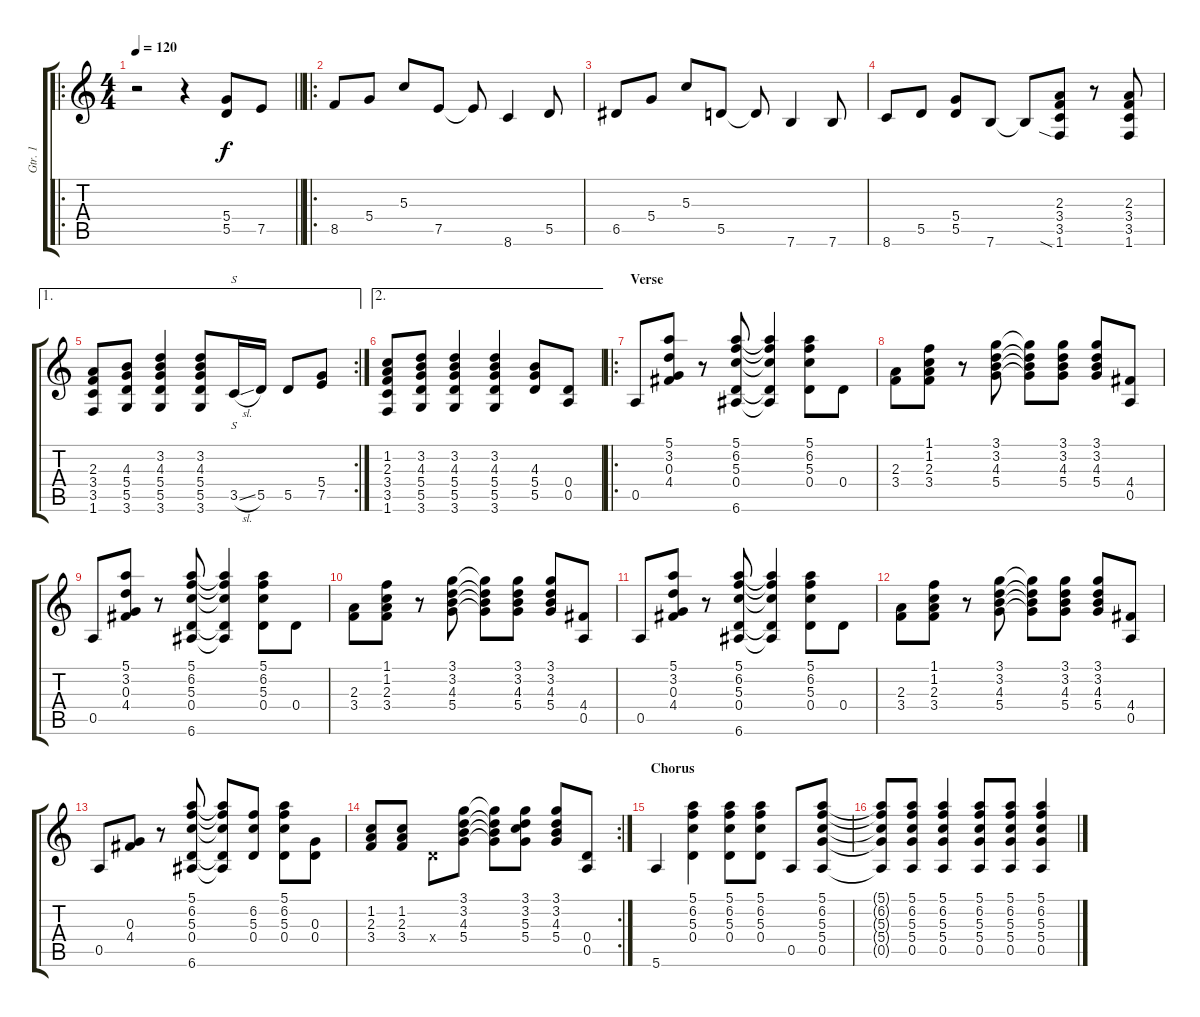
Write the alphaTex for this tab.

\track ("Gtr. 1" "Gtr. 1") {instrument acousticguitarsteel}
\staff {score tabs}
\tuning (E4 B3 G3 D3 A2 E2) {hide}
\ro
\ts (4 4)
\tempo 120
\clef g2
\barLineRight lightlight
\ks c
r.2{dy f instrument acousticguitarsteel} r.4 (5.4 5.5).8 7.5.8 |
\ro
8.5.8 5.4.8 5.3.8 7.5.8 7.5{t}.8 8.6.4 5.5.8 |
6.5.8 5.4.8 5.3.8 5.5.8 5.5{t}.8 7.6.4 7.6.8 |
8.6.8 5.5.8 (5.4 5.5).8 7.6.8 7.6{t}.8 (2.3 3.4 3.5 1.6{sia}).8 r.8 (2.3 3.4 3.5 1.6).8 |
\ae 1
\rc 2
(2.3 3.4 3.5 1.6).8 (4.3 5.4 5.5 3.6).8 (3.2 4.3 5.4 5.5 3.6).4 (3.2 4.3 5.4 5.5 3.6).8 3.5{sl}.16{s} 5.5.16 5.5.8 (5.4 7.5).8 |
\ae 2
(1.2 2.3 3.4 3.5 1.6).8 (3.2 4.3 5.4 5.5 3.6).8 (3.2 4.3 5.4 5.5 3.6).4 (3.2 4.3 5.4 5.5 3.6).4 (4.3 5.4 5.5).8 (0.4 0.5).8 |
\ro
\section ("" "Verse")
0.5.8 (5.1 3.2 0.3 4.4).8 r.8 (5.1 6.2 5.3 0.4 6.6).8 (5.1{t} 6.2{t} 5.3{t} 0.4{t} 6.6{t}).4 (5.1 6.2 5.3 0.4).8 0.4.8 |
(2.3 3.4).8 (1.1 1.2 2.3 3.4).8 r.8 (3.1 3.2 4.3 5.4).8 (3.1{t} 3.2{t} 4.3{t} 5.4{t}).8 (3.1 3.2 4.3 5.4).8 (3.1 3.2 4.3 5.4).8 (4.4 0.5).8 |
0.5.8 (5.1 3.2 0.3 4.4).8 r.8 (5.1 6.2 5.3 0.4 6.6).8 (5.1{t} 6.2{t} 5.3{t} 0.4{t} 6.6{t}).4 (5.1 6.2 5.3 0.4).8 0.4.8 |
(2.3 3.4).8 (1.1 1.2 2.3 3.4).8 r.8 (3.1 3.2 4.3 5.4).8 (3.1{t} 3.2{t} 4.3{t} 5.4{t}).8 (3.1 3.2 4.3 5.4).8 (3.1 3.2 4.3 5.4).8 (4.4 0.5).8 |
0.5.8 (5.1 3.2 0.3 4.4).8 r.8 (5.1 6.2 5.3 0.4 6.6).8 (5.1{t} 6.2{t} 5.3{t} 0.4{t} 6.6{t}).4 (5.1 6.2 5.3 0.4).8 0.4.8 |
(2.3 3.4).8 (1.1 1.2 2.3 3.4).8 r.8 (3.1 3.2 4.3 5.4).8 (3.1{t} 3.2{t} 4.3{t} 5.4{t}).8 (3.1 3.2 4.3 5.4).8 (3.1 3.2 4.3 5.4).8 (4.4 0.5).8 |
0.5.8 (0.3 4.4).8 r.8 (5.1 6.2 5.3 0.4 6.6).8 (5.1{t} 6.2{t} 5.3{t} 0.4{t} 6.6{t}).8 (6.2 5.3 0.4).8 (5.1 6.2 5.3 0.4).8 (0.3 0.4).8 |
\rc 2
(1.2 2.3 3.4).8 (1.2 2.3 3.4).8 0.4{x}.8 (3.1 3.2 4.3 5.4).8 (3.1{t} 3.2{t} 4.3{t} 5.4{t}).8 (3.1 3.2 5.3 5.4).8 (3.1 3.2 4.3 5.4).8 (0.4 0.5).8 |
\section ("" "Chorus")
5.6.4 (5.1 6.2 5.3 0.4).4 (5.1 6.2 5.3 0.4).8 (5.1 6.2 5.3 0.4).8 0.5.8 (5.1 6.2 5.3 5.4 0.5).8 |
(5.1{t} 6.2{t} 5.3{t} 5.4{t} 0.5{t}).8 (5.1 6.2 5.3 5.4 0.5).8 (5.1 6.2 5.3 5.4 0.5).4 (5.1 6.2 5.3 5.4 0.5).8 (5.1 6.2 5.3 5.4 0.5).8 (5.1 6.2 5.3 5.4 0.5).4
